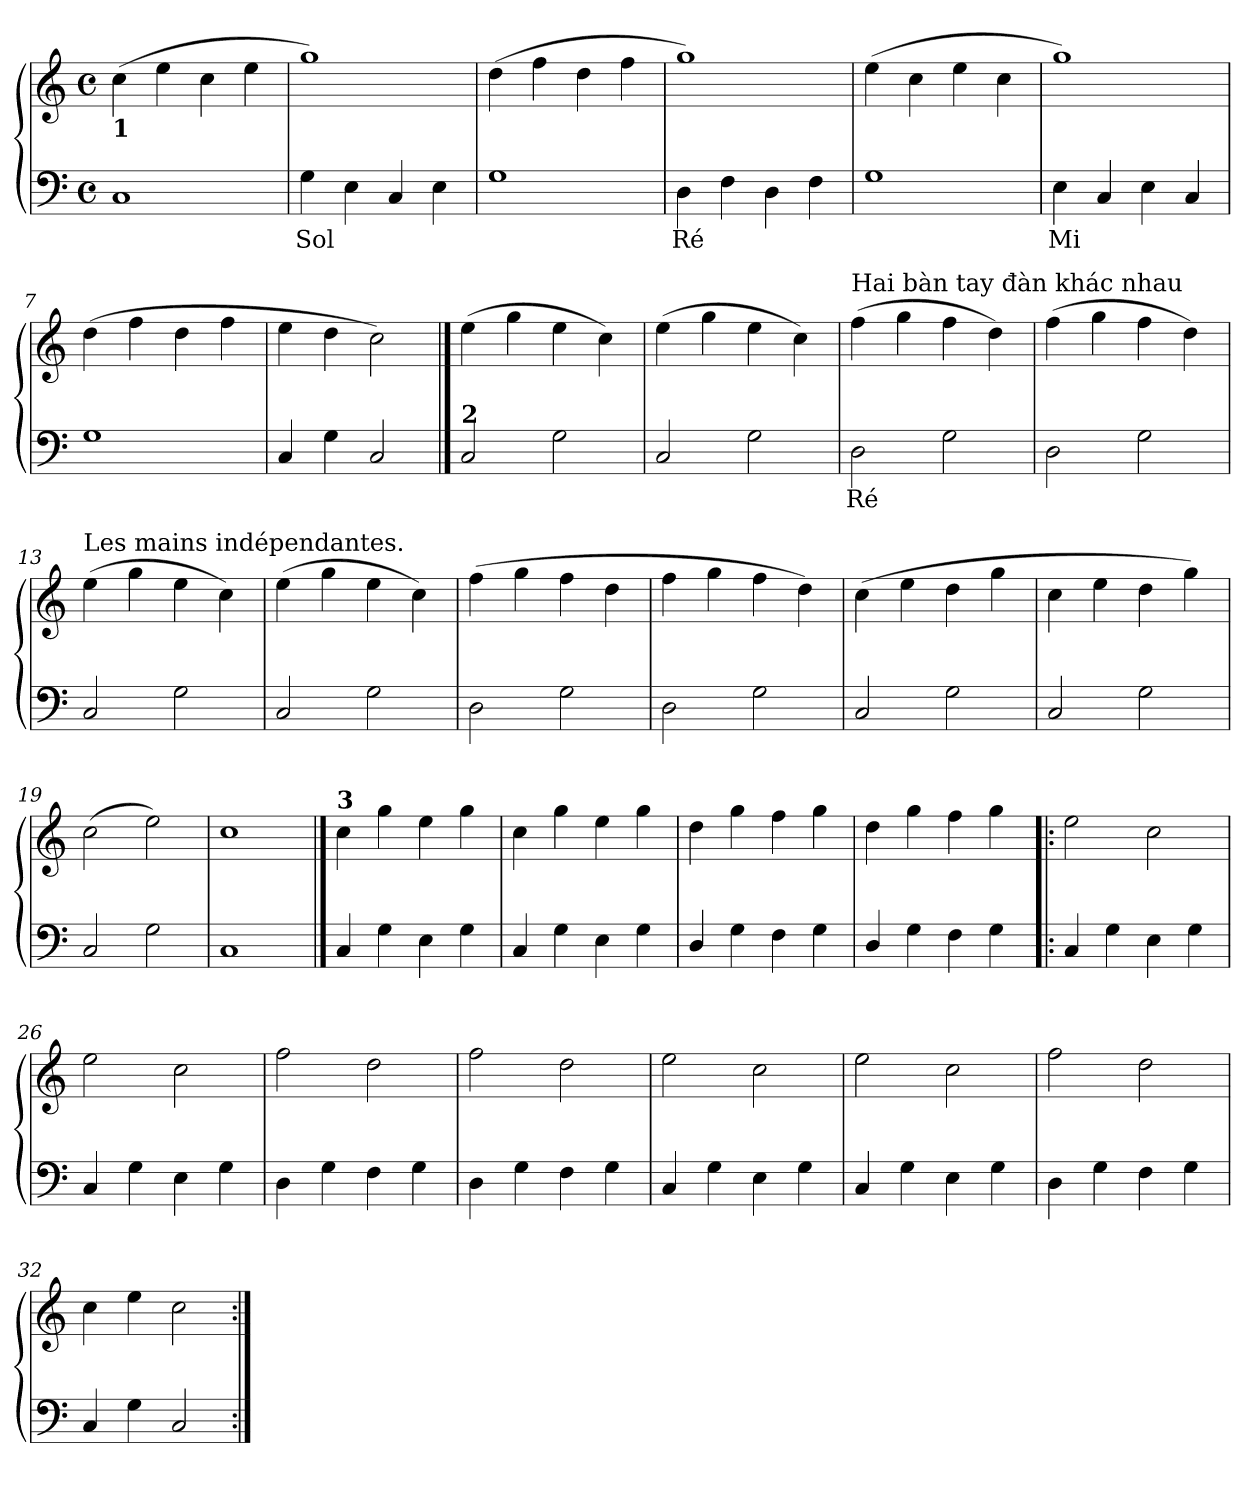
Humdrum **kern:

**kern	**text	**kern
*part1	*part1	*part1
*staff2	*staff2	*staff1
*clefF4	*	*clefG2
*k[]	*	*k[]
*M4/4	*	*M4/4
*met(c)	*	*met(c)
=1	=1	=1
!	!	!LO:TX:b:B:t=1
1C	.	(>4cc\
.	.	4ee\
.	.	4cc\
.	.	4ee\
=2	=2	=2
!	!LO:LY:b	!
4G\	Sol	1gg)
4E\	.	.
4C/	.	.
4E\	.	.
=3	=3	=3
1G	.	(>4dd\
.	.	4ff\
.	.	4dd\
.	.	4ff\
=4	=4	=4
!	!LO:LY:b	!
4D\	Ré	1gg)
4F\	.	.
4D\	.	.
4F\	.	.
!!LO:LB:g=z
=5	=5	=5
1G	.	(>4ee\
.	.	4cc\
.	.	4ee\
.	.	4cc\
=6	=6	=6
!	!LO:LY:b	!
4E\	Mi	1gg)
4C/	.	.
4E\	.	.
4C/	.	.
=7	=7	=7
1G	.	(>4dd\
.	.	4ff\
.	.	4dd\
.	.	4ff\
=8	=8	=8
4C/	.	4ee\
4G\	.	4dd\
2C/	.	2cc\)
!!LO:LB:g=z
==9	==9	==9
!LO:TX:a:B:t=2	!	!
2C/	.	(>4ee\
.	.	4gg\
2G\	.	4ee\
.	.	4cc\)
=10	=10	=10
2C/	.	(>4ee\
.	.	4gg\
2G\	.	4ee\
.	.	4cc\)
=11	=11	=11
!	!	!LO:TX:a:t=Hai bàn tay đàn khác nhau
!	!LO:LY:b	!
2D\	Ré	(>4ff\
.	.	4gg\
2G\	.	4ff\
.	.	4dd\)
=12	=12	=12
2D\	.	(>4ff\
.	.	4gg\
2G\	.	4ff\
.	.	4dd\)
=13	=13	=13
!	!	!LO:TX:a:t=Les mains indépendantes.
2C/	.	(>4ee\
.	.	4gg\
2G\	.	4ee\
.	.	4cc\)
=14	=14	=14
2C/	.	(>4ee\
.	.	4gg\
2G\	.	4ee\
.	.	4cc\)
!!LO:LB:g=z
=15	=15	=15
2D\	.	(>4ff\
.	.	4gg\
2G\	.	4ff\
.	.	4dd\
=16	=16	=16
2D\	.	4ff\
.	.	4gg\
2G\	.	4ff\
.	.	4dd\)
=17	=17	=17
2C/	.	(>4cc\
.	.	4ee\
2G\	.	4dd\
.	.	4gg\
=18	=18	=18
2C/	.	4cc\
.	.	4ee\
2G\	.	4dd\
.	.	4gg\)
=19	=19	=19
2C/	.	(>2cc\
2G\	.	2ee\)
=20	=20	=20
1C	.	1cc
!!LO:LB:g=z
==21	==21	==21
!	!	!LO:TX:a:B:t=3
4C/	.	4cc\
4G\	.	4gg\
4E\	.	4ee\
4G\	.	4gg\
=22	=22	=22
4C/	.	4cc\
4G\	.	4gg\
4E\	.	4ee\
4G\	.	4gg\
=23	=23	=23
4D/	.	4dd\
4G\	.	4gg\
4F\	.	4ff\
4G\	.	4gg\
=24	=24	=24
4D/	.	4dd\
4G\	.	4gg\
4F\	.	4ff\
4G\	.	4gg\
=25!|:	=25!|:	=25!|:
4C/	.	2ee\
4G\	.	.
4E\	.	2cc\
4G\	.	.
=26	=26	=26
4C/	.	2ee\
4G\	.	.
4E\	.	2cc\
4G\	.	.
!!LO:PB:g=z
=27	=27	=27
4D\	.	2ff\
4G\	.	.
4F\	.	2dd\
4G\	.	.
=28	=28	=28
4D\	.	2ff\
4G\	.	.
4F\	.	2dd\
4G\	.	.
=29	=29	=29
4C/	.	2ee\
4G\	.	.
4E\	.	2cc\
4G\	.	.
=30	=30	=30
4C/	.	2ee\
4G\	.	.
4E\	.	2cc\
4G\	.	.
=31	=31	=31
4D\	.	2ff\
4G\	.	.
4F\	.	2dd\
4G\	.	.
=32	=32	=32
4C/	.	4cc\
4G\	.	4ee\
2C/	.	2cc\
=:|!	=:|!	=:|!
*-	*-	*-
